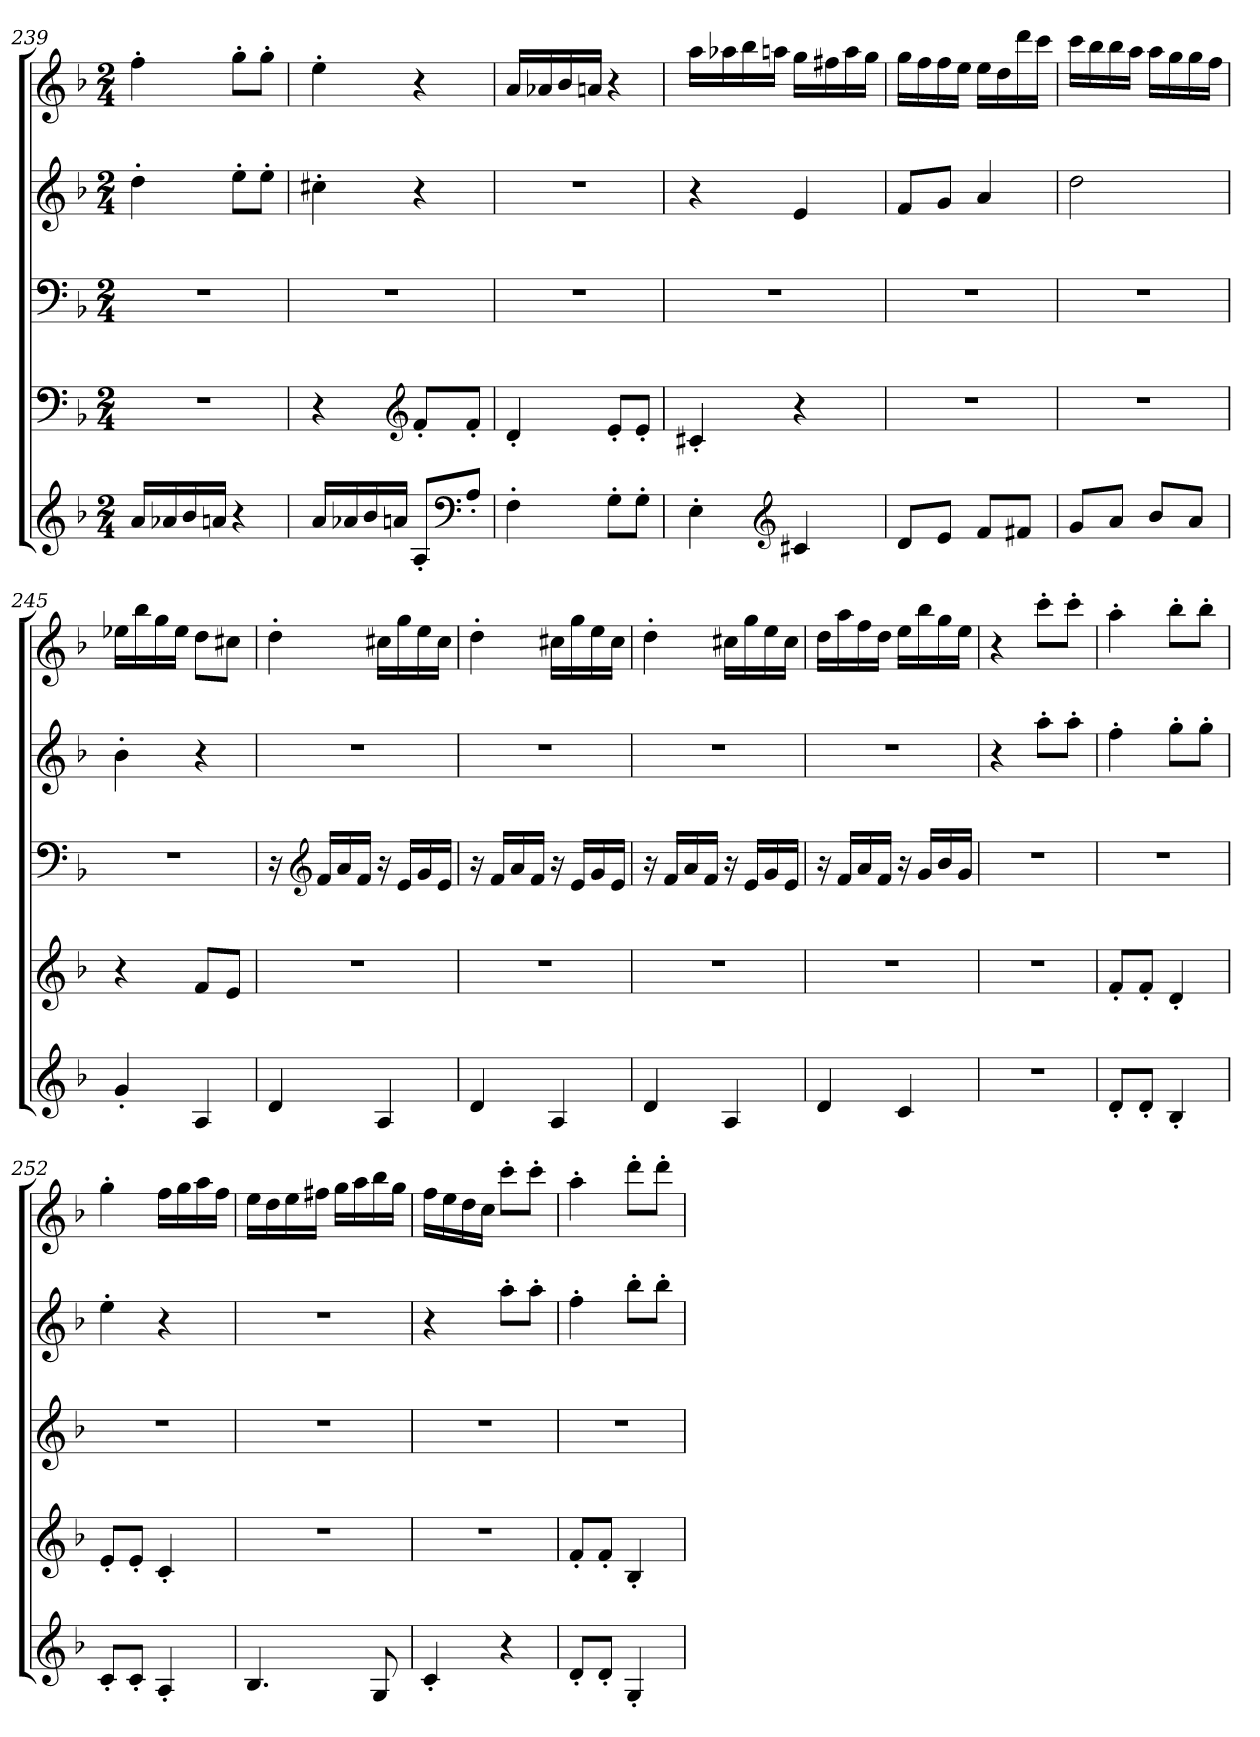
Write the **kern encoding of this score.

**kern	**kern	**kern	**kern	**kern
*part5	*part4	*part3	*part2	*part1
*staff5	*staff4	*staff3	*staff2	*staff1
!!LO:PB:g=z
*clefG2	*clefF4	*clefF4	*clefG2	*clefG2
*k[b-]	*k[b-]	*k[b-]	*k[b-]	*k[b-]
*M2/4	*M2/4	*M2/4	*M2/4	*M2/4
=239	=239	=239	=239	=239
16a/LL	2r	2r	4dd'\	4ff'\
16a-X/	.	.	.	.
16b-/	.	.	.	.
16an/JJ	.	.	.	.
4r	.	.	8ee'\L	8gg'\L
.	.	.	8ee'\J	8gg'\J
=240	=240	=240	=240	=240
16a/LL	4r	2r	4cc#X'\	4ee'\
16a-X/	.	.	.	.
16b-/	.	.	.	.
16an/JJ	.	.	.	.
*	*clefG2	*	*	*
*	*	*	*	*MM120
8A'/L	8f'/L	.	4r	4r
*clefF4	*	*	*	*
8A'/J	8f'/J	.	.	.
=241	=241	=241	=241	=241
4F'\	4d'/	2r	2r	16a/LL
.	.	.	.	16a-X/
.	.	.	.	16b-/
.	.	.	.	16an/JJ
8G'\L	8e'/L	.	.	4r
8G'\J	8e'/J	.	.	.
=242	=242	=242	=242	=242
4E'\	4c#X'/	2r	4r	16aa\LL
.	.	.	.	16aa-X\
.	.	.	.	16bb-\
.	.	.	.	16aan\JJ
*clefG2	*	*	*	*
4c#X/	4r	.	4e/	16gg\LL
.	.	.	.	16ff#X\
.	.	.	.	16aa\
.	.	.	.	16gg\JJ
!!LO:LB:g=z
=243	=243	=243	=243	=243
8d/L	2r	2r	8f/L	16gg\LL
.	.	.	.	16ff\
8e/J	.	.	8g/J	16ff\
.	.	.	.	16ee\JJ
8f/L	.	.	4a/	16ee\LL
.	.	.	.	16dd\
8f#X/J	.	.	.	16ddd\
.	.	.	.	16ccc\JJ
=244	=244	=244	=244	=244
8g/L	2r	2r	2dd\	16ccc\LL
.	.	.	.	16bb-\
8a/J	.	.	.	16bb-\
.	.	.	.	16aa\JJ
8b-/L	.	.	.	16aa\LL
.	.	.	.	16gg\
8a/J	.	.	.	16gg\
.	.	.	.	16ff\JJ
=245	=245	=245	=245	=245
4g'/	4r	2r	4b-'\	16ee-X\LL
.	.	.	.	16bb-\
.	.	.	.	16gg\
.	.	.	.	16ee-\JJ
4A/	8f/L	.	4r	8dd\L
.	8e/J	.	.	8cc#X\J
=246	=246	=246	=246	=246
*	*	*	*	*MM120
4d/	2r	16r	2r	4dd'\
*	*	*clefG2	*	*
.	.	16f/LL	.	.
.	.	16a/	.	.
.	.	16f/JJ	.	.
4A/	.	16r	.	16cc#X\LL
.	.	16e/LL	.	16gg\
.	.	16g/	.	16ee\
.	.	16e/JJ	.	16cc#\JJ
!!LO:PB:g=z
=247	=247	=247	=247	=247
4d/	2r	16r	2r	4dd'\
.	.	16f/LL	.	.
.	.	16a/	.	.
.	.	16f/JJ	.	.
4A/	.	16r	.	16cc#X\LL
.	.	16e/LL	.	16gg\
.	.	16g/	.	16ee\
.	.	16e/JJ	.	16cc#\JJ
=248	=248	=248	=248	=248
4d/	2r	16r	2r	4dd'\
.	.	16f/LL	.	.
.	.	16a/	.	.
.	.	16f/JJ	.	.
4A/	.	16r	.	16cc#X\LL
.	.	16e/LL	.	16gg\
.	.	16g/	.	16ee\
.	.	16e/JJ	.	16cc#\JJ
=249	=249	=249	=249	=249
4d/	2r	16r	2r	16dd\LL
.	.	16f/LL	.	16aa\
.	.	16a/	.	16ff\
.	.	16f/JJ	.	16dd\JJ
4c/	.	16r	.	16ee\LL
.	.	16g/LL	.	16bb-\
.	.	16b-/	.	16gg\
.	.	16g/JJ	.	16ee\JJ
=250	=250	=250	=250	=250
*	*	*	*	*MM60
2r	2r	2r	4r	4r
*	*	*	*	*MM120
.	.	.	8aa'\L	8ccc'\L
.	.	.	8aa'\J	8ccc'\J
=251	=251	=251	=251	=251
8d'/L	8f'/L	2r	4ff'\	4aa'\
8d'/J	8f'/J	.	.	.
4B-'/	4d'/	.	8gg'\L	8bb-'\L
.	.	.	8gg'\J	8bb-'\J
=252	=252	=252	=252	=252
8c'/L	8e'/L	2r	4ee'\	4gg'\
8c'/J	8e'/J	.	.	.
4A'/	4c'/	.	4r	16ff\LL
.	.	.	.	16gg\
.	.	.	.	16aa\
.	.	.	.	16ff\JJ
!!LO:LB:g=z
=253	=253	=253	=253	=253
4.B-/	2r	2r	2r	16ee\LL
.	.	.	.	16dd\
.	.	.	.	16ee\
.	.	.	.	16ff#X\JJ
.	.	.	.	16gg\LL
.	.	.	.	16aa\
8G/	.	.	.	16bb-\
.	.	.	.	16gg\JJ
=254	=254	=254	=254	=254
4c'/	2r	2r	4r	16ff\LL
.	.	.	.	16ee\
.	.	.	.	16dd\
.	.	.	.	16cc\JJ
4r	.	.	8aa'\L	8ccc'\L
.	.	.	8aa'\J	8ccc'\J
=255	=255	=255	=255	=255
8d'/L	8f'/L	2r	4ff'\	4aa'\
8d'/J	8f'/J	.	.	.
4G'/	4B-'/	.	8bb-'\L	8ddd'\L
.	.	.	8bb-'\J	8ddd'\J
=	=	=	=	=
*-	*-	*-	*-	*-
